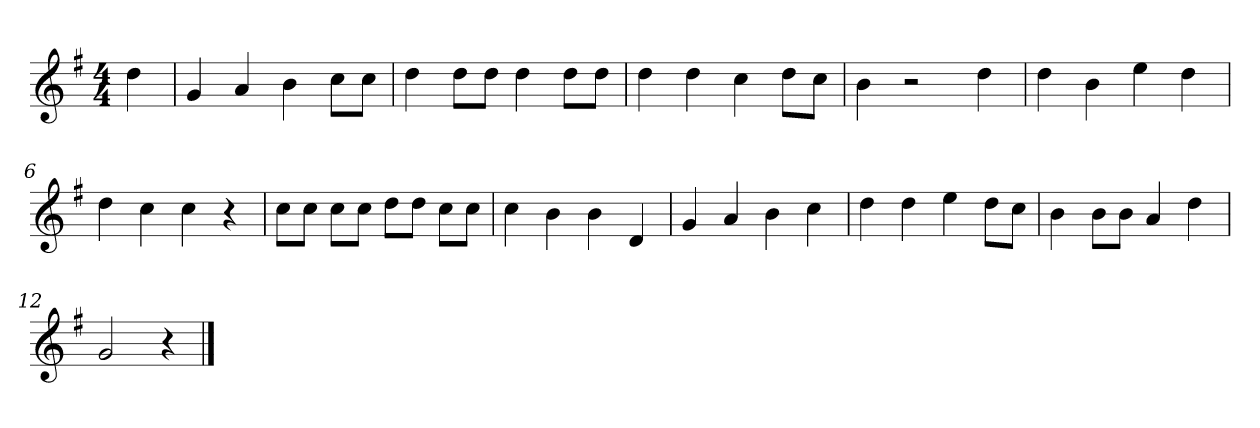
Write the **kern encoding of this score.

**kern
*part1
*staff1
*k[f#]
*M4/4
*MM120
=
4dd
=1
4g
4a
4b
8ccL
8ccJ
=2
4dd
8ddL
8ddJ
4dd
8ddL
8ddJ
=3
4dd
4dd
4cc
8ddL
8ccJ
=4
4b
2r
4dd
=5
4dd
4b
4ee
4dd
=6
4dd
4cc
4cc
4r
=7
8ccL
8ccJ
8ccL
8ccJ
8ddL
8ddJ
8ccL
8ccJ
=8
4cc
4b
4b
4d
=9
4g
4a
4b
4cc
=10
4dd
4dd
4ee
8ddL
8ccJ
=11
4b
8bL
8bJ
4a
4dd
=12
2g
4r
==
*-
